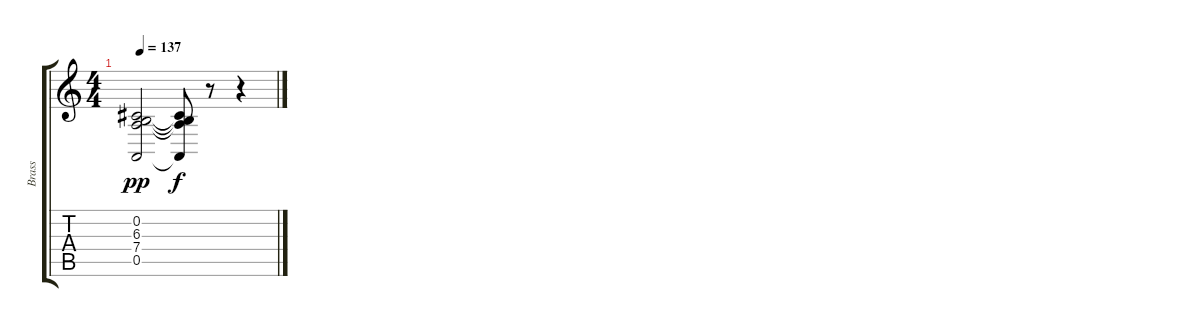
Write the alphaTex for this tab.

\track ("Brass" "Brass") {instrument trombone}
\staff {score tabs}
\tuning (E4 B3 G3 D3 A2 E2) {hide}
\ts (4 4)
\tempo 137
\clef g2
\ks c
(0.2 6.3 7.4 0.5).2{dy pp} (0.2{t} 6.3{t} 7.4{t} 0.5{t}).8{dy f} r.8 r.4
